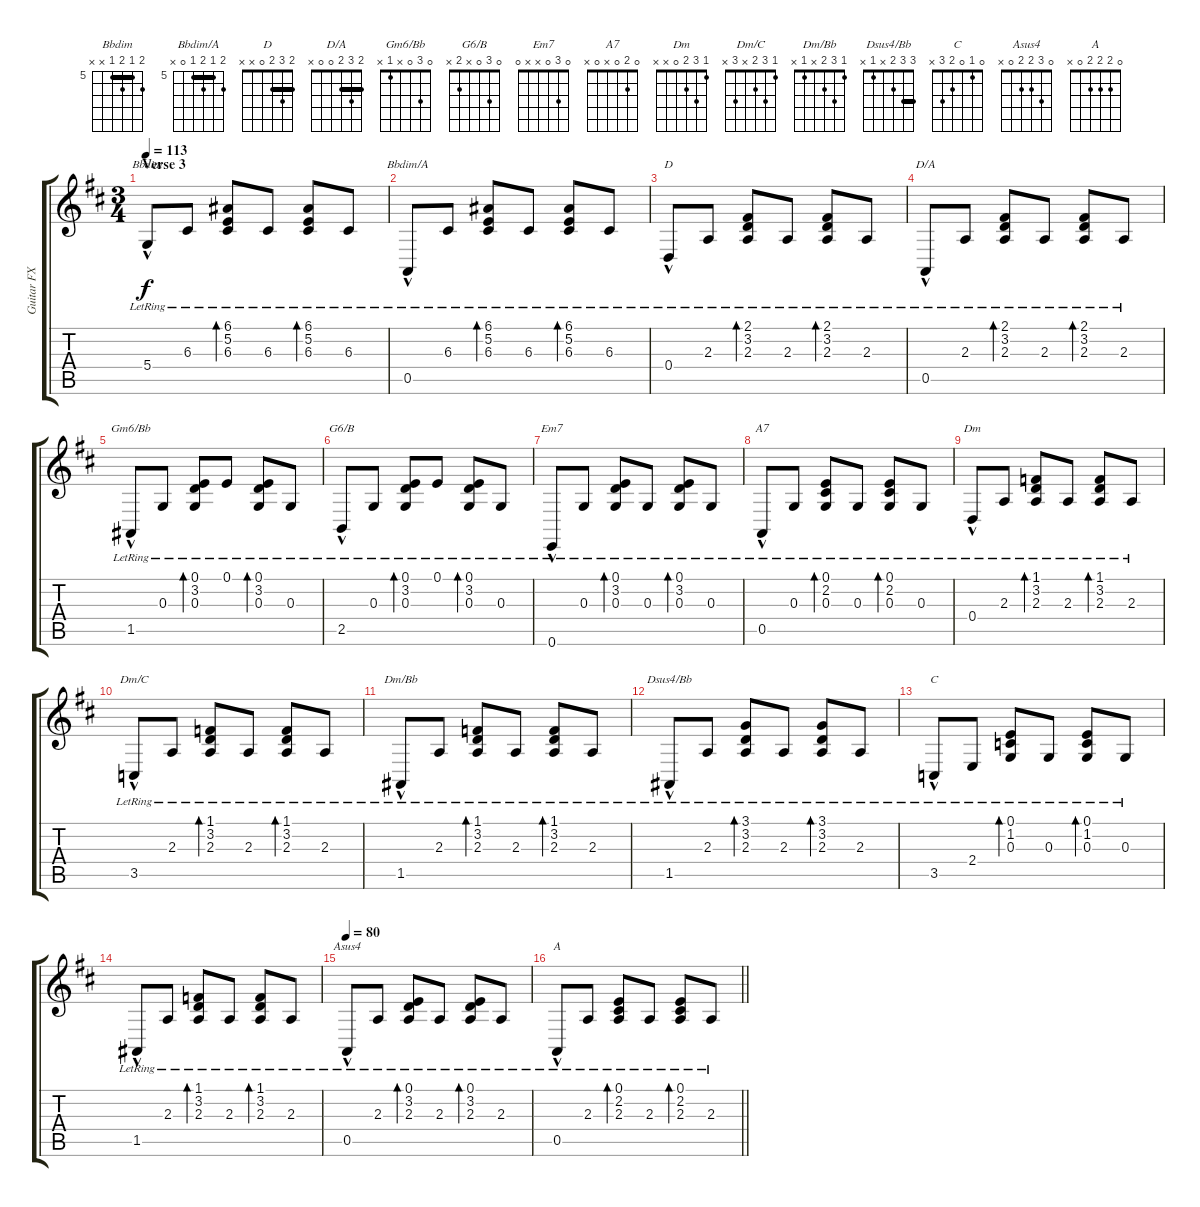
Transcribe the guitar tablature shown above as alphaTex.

\track ("Guitar FX" "Guitar FX") {instrument stringensemble1}
\staff {score tabs}
\tuning (E4 B3 G3 D3 A2 E2) {hide}
\chord ("Bbdim" 6 5 6 5 x x) {firstfret 5 barre 5}
\chord ("Bbdim/A" 6 5 6 5 0 x) {firstfret 5 barre 5}
\chord ("D" 2 3 2 0 x x) {barre 2}
\chord ("D/A" 2 3 2 0 0 x) {barre 2}
\chord ("Gm6/Bb" 0 3 0 x 1 x)
\chord ("G6/B" 0 3 0 x 2 x)
\chord ("Em7" 0 3 0 x x 0)
\chord ("A7" 0 2 0 x 0 x)
\chord ("Dm" 1 3 2 0 x x)
\chord ("Dm/C" 1 3 2 x 3 x)
\chord ("Dm/Bb" 1 3 2 x 1 x)
\chord ("Dsus4/Bb" 3 3 2 x 1 x) {barre 3}
\chord ("C" 0 1 0 2 3 x)
\chord ("Asus4" 0 3 2 2 0 x)
\chord ("A" 0 2 2 2 0 x)
\ts (3 4)
\section ("" "Verse 3")
\tempo 113
\clef g2
\ks d
5.4{hac lr}.8{ch "Bbdim" dy f} 6.3{lr}.8 (6.1{lr} 5.2{lr} 6.3{lr}).8{bd 60} 6.3{lr}.8 (6.1{lr} 5.2{lr} 6.3{lr}).8{bd 60} 6.3{lr}.8 |
0.5{hac lr}.8{ch "Bbdim/A"} 6.3{lr}.8 (6.1{lr} 5.2{lr} 6.3{lr}).8{bd 60} 6.3{lr}.8 (6.1{lr} 5.2{lr} 6.3{lr}).8{bd 60} 6.3{lr}.8 |
0.4{hac lr}.8{ch "D"} 2.3{lr}.8 (2.1{lr} 3.2{lr} 2.3{lr}).8{bd 60} 2.3{lr}.8 (2.1{lr} 3.2{lr} 2.3{lr}).8{bd 60} 2.3{lr}.8 |
0.5{hac lr}.8{ch "D/A"} 2.3{lr}.8 (2.1{lr} 3.2{lr} 2.3{lr}).8{bd 60} 2.3{lr}.8 (2.1{lr} 3.2{lr} 2.3{lr}).8{bd 60} 2.3{lr}.8 |
1.5{hac lr}.8{ch "Gm6/Bb"} 0.3{lr}.8 (0.1{lr} 3.2{lr} 0.3{lr}).8{bd 60} 0.1{lr}.8 (0.1{lr} 3.2{lr} 0.3{lr}).8{bd 60} 0.3{lr}.8 |
2.5{hac lr}.8{ch "G6/B"} 0.3{lr}.8 (0.1{lr} 3.2{lr} 0.3{lr}).8{bd 60} 0.1{lr}.8 (0.1{lr} 3.2{lr} 0.3{lr}).8{bd 60} 0.3{lr}.8 |
0.6{hac lr}.8{ch "Em7"} 0.3{lr}.8 (0.1{lr} 3.2{lr} 0.3{lr}).8{bd 60} 0.3{lr}.8 (0.1{lr} 3.2{lr} 0.3{lr}).8{bd 60} 0.3{lr}.8 |
0.5{hac lr}.8{ch "A7"} 0.3{lr}.8 (0.1{lr} 2.2{lr} 0.3{lr}).8{bd 60} 0.3{lr}.8 (0.1{lr} 2.2{lr} 0.3{lr}).8{bd 60} 0.3{lr}.8 |
0.4{hac lr}.8{ch "Dm"} 2.3{lr}.8 (1.1{lr} 3.2{lr} 2.3{lr}).8{bd 60} 2.3{lr}.8 (1.1{lr} 3.2{lr} 2.3{lr}).8{bd 60} 2.3{lr}.8 |
3.5{hac lr}.8{ch "Dm/C"} 2.3{lr}.8 (1.1{lr} 3.2{lr} 2.3{lr}).8{bd 60} 2.3{lr}.8 (1.1{lr} 3.2{lr} 2.3{lr}).8{bd 60} 2.3{lr}.8 |
1.5{hac lr}.8{ch "Dm/Bb"} 2.3{lr}.8 (1.1{lr} 3.2{lr} 2.3{lr}).8{bd 60} 2.3{lr}.8 (1.1{lr} 3.2{lr} 2.3{lr}).8{bd 60} 2.3{lr}.8 |
1.5{hac lr}.8{ch "Dsus4/Bb"} 2.3{lr}.8 (3.1{lr} 3.2{lr} 2.3{lr}).8{bd 60} 2.3{lr}.8 (3.1{lr} 3.2{lr} 2.3{lr}).8{bd 60} 2.3{lr}.8 |
3.5{hac lr}.8{ch "C"} 2.4{lr}.8 (0.1{lr} 1.2{lr} 0.3{lr}).8{bd 60} 0.3{lr}.8 (0.1{lr} 1.2{lr} 0.3{lr}).8{bd 60} 0.3{lr}.8 |
1.5{hac lr}.8 2.3{lr}.8 (1.1{lr} 3.2{lr} 2.3{lr}).8{bd 60} 2.3{lr}.8 (1.1{lr} 3.2{lr} 2.3{lr}).8{bd 60} 2.3{lr}.8 |
\tempo 80
0.5{hac lr}.8{ch "Asus4"} 2.3{lr}.8 (0.1{lr} 3.2{lr} 2.3{lr}).8{bd 60} 2.3{lr}.8 (0.1{lr} 3.2{lr} 2.3{lr}).8{bd 60} 2.3{lr}.8 |
\barLineRight lightlight
0.5{hac lr}.8{ch "A"} 2.3{lr}.8 (0.1{lr} 2.2{lr} 2.3{lr}).8{bd 60} 2.3{lr}.8 (0.1{lr} 2.2{lr} 2.3{lr}).8{bd 60} 2.3{lr}.8
